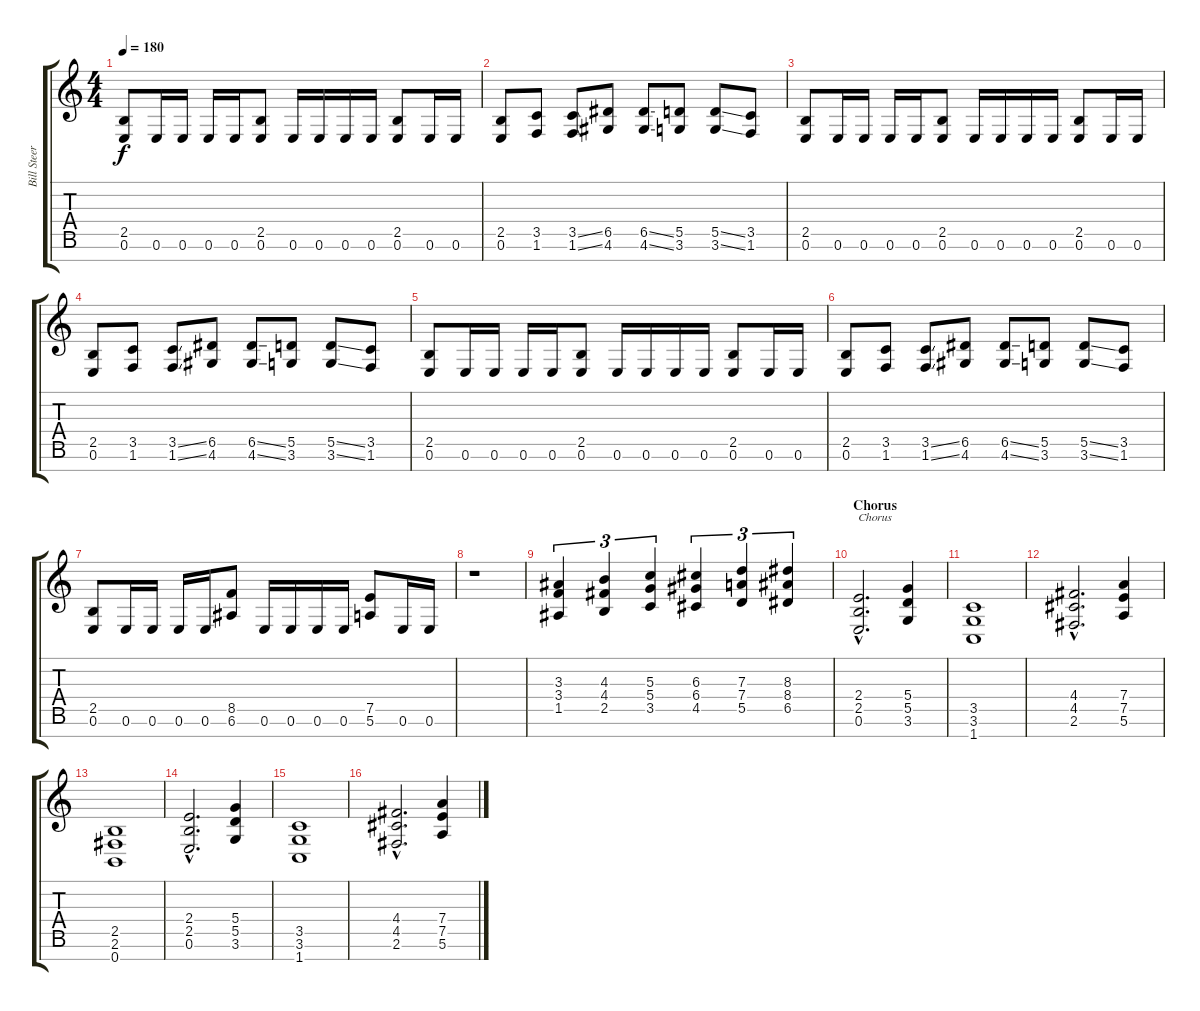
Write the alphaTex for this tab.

\track ("Bill Steer" "Bill Steer") {instrument distortionguitar}
\staff {score tabs}
\tuning (E4 B3 G3 D3 A2 E2 B1) {hide}
\ts (4 4)
\tempo 180
\clef g2
\ks c
(2.5 0.6).8{dy f} 0.6.16 0.6.16 0.6.16 0.6.16 (2.5 0.6).8 0.6.16 0.6.16 0.6.16 0.6.16 (2.5 0.6).8 0.6.16 0.6.16 |
(2.5 0.6).8 (3.5 1.6).8 (3.5{ss} 1.6{ss}).8 (6.5 4.6).8 (6.5{ss} 4.6{ss}).8 (5.5 3.6).8 (5.5{ss} 3.6{ss}).8 (3.5 1.6).8 |
(2.5 0.6).8 0.6.16 0.6.16 0.6.16 0.6.16 (2.5 0.6).8 0.6.16 0.6.16 0.6.16 0.6.16 (2.5 0.6).8 0.6.16 0.6.16 |
(2.5 0.6).8 (3.5 1.6).8 (3.5{ss} 1.6{ss}).8 (6.5 4.6).8 (6.5{ss} 4.6{ss}).8 (5.5 3.6).8 (5.5{ss} 3.6{ss}).8 (3.5 1.6).8 |
(2.5 0.6).8 0.6.16 0.6.16 0.6.16 0.6.16 (2.5 0.6).8 0.6.16 0.6.16 0.6.16 0.6.16 (2.5 0.6).8 0.6.16 0.6.16 |
(2.5 0.6).8 (3.5 1.6).8 (3.5{ss} 1.6{ss}).8 (6.5 4.6).8 (6.5{ss} 4.6{ss}).8 (5.5 3.6).8 (5.5{ss} 3.6{ss}).8 (3.5 1.6).8 |
(2.5 0.6).8 0.6.16 0.6.16 0.6.16 0.6.16 (8.5 6.6).8 0.6.16 0.6.16 0.6.16 0.6.16 (7.5 5.6).8 0.6.16 0.6.16 |
r.1 |
(3.3 3.4 1.5).4{tu (3 2)} (4.3 4.4 2.5).4{tu (3 2)} (5.3 5.4 3.5).4{tu (3 2)} (6.3 6.4 4.5).4{tu (3 2)} (7.3 7.4 5.5).4{tu (3 2)} (8.3 8.4 6.5).4{tu (3 2)} |
\section ("" "Chorus")
(2.4{hac} 2.5{hac} 0.6{hac}).2{d txt "Chorus"} (5.4 5.5 3.6).4 |
(3.5 3.6 1.7).1 |
(4.4{hac} 4.5{hac} 2.6{hac}).2{d} (7.4 7.5 5.6).4 |
(2.5 2.6 0.7).1 |
(2.4{hac} 2.5{hac} 0.6{hac}).2{d} (5.4 5.5 3.6).4 |
(3.5 3.6 1.7).1 |
(4.4{hac} 4.5{hac} 2.6{hac}).2{d} (7.4 7.5 5.6).4
